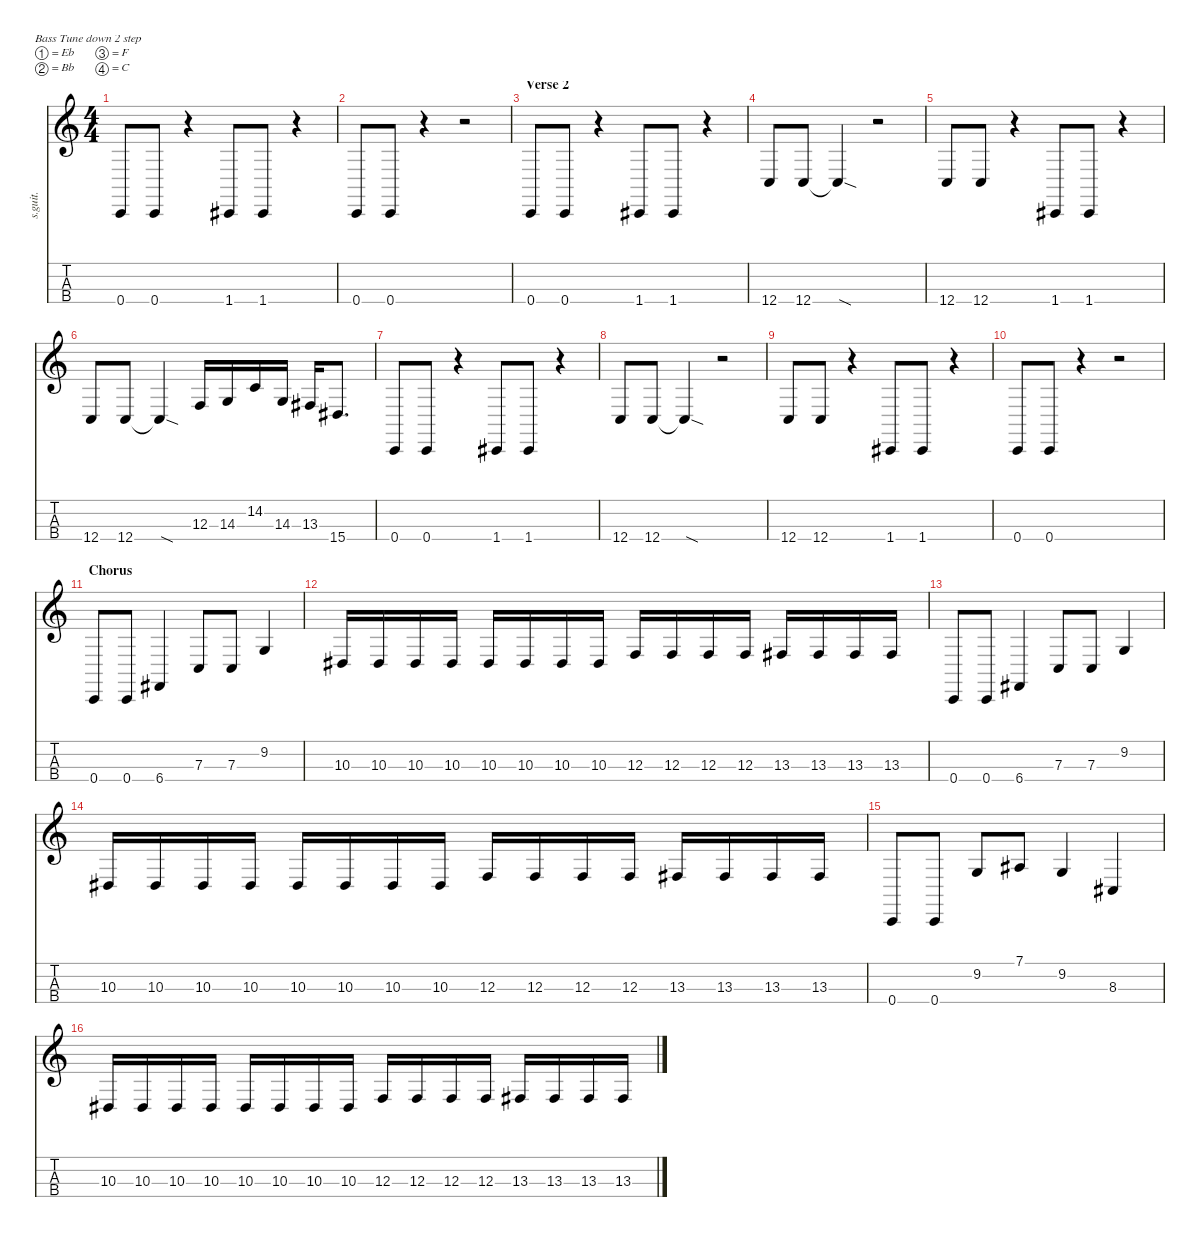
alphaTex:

\defaultSystemsLayout 4
\hideDynamics
\bracketExtendMode nobrackets
\track ("Nick Oliveri" "s.guit.") {instrument electricbasspick}
\staff {score tabs}
\tuning (Eb2 Bb1 F1 C1)
\ts (4 4)
\tempo (105 hide)
\clef g2
\ks c
0.4.8{lyrics (0 "") lyrics (1 "") lyrics (2 "") lyrics (3 "") lyrics (4 "") dy f} 0.4.8{lyrics (0 "") lyrics (1 "") lyrics (2 "") lyrics (3 "") lyrics (4 "")} r.4 1.4{acc #}.8{lyrics (0 "") lyrics (1 "") lyrics (2 "") lyrics (3 "") lyrics (4 "")} 1.4{acc #}.8{lyrics (0 "") lyrics (1 "") lyrics (2 "") lyrics (3 "") lyrics (4 "")} r.4 |
0.4.8{lyrics (0 "") lyrics (1 "") lyrics (2 "") lyrics (3 "") lyrics (4 "")} 0.4.8{lyrics (0 "") lyrics (1 "") lyrics (2 "") lyrics (3 "") lyrics (4 "")} r.4 r.2 |
\section ("" "Verse 2")
0.4.8{lyrics (0 "") lyrics (1 "") lyrics (2 "") lyrics (3 "") lyrics (4 "")} 0.4.8{lyrics (0 "") lyrics (1 "") lyrics (2 "") lyrics (3 "") lyrics (4 "")} r.4 1.4{acc #}.8{lyrics (0 "") lyrics (1 "") lyrics (2 "") lyrics (3 "") lyrics (4 "")} 1.4{acc #}.8{lyrics (0 "") lyrics (1 "") lyrics (2 "") lyrics (3 "") lyrics (4 "")} r.4 |
12.4.8{lyrics (0 "") lyrics (1 "") lyrics (2 "") lyrics (3 "") lyrics (4 "")} 12.4.8{lyrics (0 "") lyrics (1 "") lyrics (2 "") lyrics (3 "") lyrics (4 "")} 12.4{sod t}.4{lyrics (0 "") lyrics (1 "") lyrics (2 "") lyrics (3 "") lyrics (4 "")} r.2 |
12.4.8{lyrics (0 "") lyrics (1 "") lyrics (2 "") lyrics (3 "") lyrics (4 "")} 12.4.8{lyrics (0 "") lyrics (1 "") lyrics (2 "") lyrics (3 "") lyrics (4 "")} r.4 1.4{acc #}.8{lyrics (0 "") lyrics (1 "") lyrics (2 "") lyrics (3 "") lyrics (4 "")} 1.4{acc #}.8{lyrics (0 "") lyrics (1 "") lyrics (2 "") lyrics (3 "") lyrics (4 "")} r.4 |
12.4.8{lyrics (0 "") lyrics (1 "") lyrics (2 "") lyrics (3 "") lyrics (4 "")} 12.4.8{lyrics (0 "") lyrics (1 "") lyrics (2 "") lyrics (3 "") lyrics (4 "")} 12.4{sod t}.4{lyrics (0 "") lyrics (1 "") lyrics (2 "") lyrics (3 "") lyrics (4 "")} 12.3.16{lyrics (0 "") lyrics (1 "") lyrics (2 "") lyrics (3 "") lyrics (4 "")} 14.3.16{lyrics (0 "") lyrics (1 "") lyrics (2 "") lyrics (3 "") lyrics (4 "")} 14.2.16{lyrics (0 "") lyrics (1 "") lyrics (2 "") lyrics (3 "") lyrics (4 "")} 14.3.16{lyrics (0 "") lyrics (1 "") lyrics (2 "") lyrics (3 "") lyrics (4 "")} 13.3{acc #}.16{lyrics (0 "") lyrics (1 "") lyrics (2 "") lyrics (3 "") lyrics (4 "")} 15.4{acc #}.8{d lyrics (0 "") lyrics (1 "") lyrics (2 "") lyrics (3 "") lyrics (4 "")} |
0.4.8{lyrics (0 "") lyrics (1 "") lyrics (2 "") lyrics (3 "") lyrics (4 "")} 0.4.8{lyrics (0 "") lyrics (1 "") lyrics (2 "") lyrics (3 "") lyrics (4 "")} r.4 1.4{acc #}.8{lyrics (0 "") lyrics (1 "") lyrics (2 "") lyrics (3 "") lyrics (4 "")} 1.4{acc #}.8{lyrics (0 "") lyrics (1 "") lyrics (2 "") lyrics (3 "") lyrics (4 "")} r.4 |
12.4.8{lyrics (0 "") lyrics (1 "") lyrics (2 "") lyrics (3 "") lyrics (4 "")} 12.4.8{lyrics (0 "") lyrics (1 "") lyrics (2 "") lyrics (3 "") lyrics (4 "")} 12.4{sod t}.4{lyrics (0 "") lyrics (1 "") lyrics (2 "") lyrics (3 "") lyrics (4 "")} r.2 |
12.4.8{lyrics (0 "") lyrics (1 "") lyrics (2 "") lyrics (3 "") lyrics (4 "")} 12.4.8{lyrics (0 "") lyrics (1 "") lyrics (2 "") lyrics (3 "") lyrics (4 "")} r.4 1.4{acc #}.8{lyrics (0 "") lyrics (1 "") lyrics (2 "") lyrics (3 "") lyrics (4 "")} 1.4{acc #}.8{lyrics (0 "") lyrics (1 "") lyrics (2 "") lyrics (3 "") lyrics (4 "")} r.4 |
0.4.8{lyrics (0 "") lyrics (1 "") lyrics (2 "") lyrics (3 "") lyrics (4 "")} 0.4.8{lyrics (0 "") lyrics (1 "") lyrics (2 "") lyrics (3 "") lyrics (4 "")} r.4 r.2 |
\section ("" "Chorus")
0.4.8{lyrics (0 "") lyrics (1 "") lyrics (2 "") lyrics (3 "") lyrics (4 "")} 0.4.8{lyrics (0 "") lyrics (1 "") lyrics (2 "") lyrics (3 "") lyrics (4 "")} 6.4{acc #}.4{lyrics (0 "") lyrics (1 "") lyrics (2 "") lyrics (3 "") lyrics (4 "")} 7.3.8{lyrics (0 "") lyrics (1 "") lyrics (2 "") lyrics (3 "") lyrics (4 "")} 7.3.8{lyrics (0 "") lyrics (1 "") lyrics (2 "") lyrics (3 "") lyrics (4 "")} 9.2.4{lyrics (0 "") lyrics (1 "") lyrics (2 "") lyrics (3 "") lyrics (4 "")} |
10.3{acc #}.16{lyrics (0 "") lyrics (1 "") lyrics (2 "") lyrics (3 "") lyrics (4 "")} 10.3{acc #}.16{lyrics (0 "") lyrics (1 "") lyrics (2 "") lyrics (3 "") lyrics (4 "")} 10.3{acc #}.16{lyrics (0 "") lyrics (1 "") lyrics (2 "") lyrics (3 "") lyrics (4 "")} 10.3{acc #}.16{lyrics (0 "") lyrics (1 "") lyrics (2 "") lyrics (3 "") lyrics (4 "")} 10.3{acc #}.16{lyrics (0 "") lyrics (1 "") lyrics (2 "") lyrics (3 "") lyrics (4 "")} 10.3{acc #}.16{lyrics (0 "") lyrics (1 "") lyrics (2 "") lyrics (3 "") lyrics (4 "")} 10.3{acc #}.16{lyrics (0 "") lyrics (1 "") lyrics (2 "") lyrics (3 "") lyrics (4 "")} 10.3{acc #}.16{lyrics (0 "") lyrics (1 "") lyrics (2 "") lyrics (3 "") lyrics (4 "")} 12.3.16{lyrics (0 "") lyrics (1 "") lyrics (2 "") lyrics (3 "") lyrics (4 "")} 12.3.16{lyrics (0 "") lyrics (1 "") lyrics (2 "") lyrics (3 "") lyrics (4 "")} 12.3.16{lyrics (0 "") lyrics (1 "") lyrics (2 "") lyrics (3 "") lyrics (4 "")} 12.3.16{lyrics (0 "") lyrics (1 "") lyrics (2 "") lyrics (3 "") lyrics (4 "")} 13.3{acc #}.16{lyrics (0 "") lyrics (1 "") lyrics (2 "") lyrics (3 "") lyrics (4 "")} 13.3{acc #}.16{lyrics (0 "") lyrics (1 "") lyrics (2 "") lyrics (3 "") lyrics (4 "")} 13.3{acc #}.16{lyrics (0 "") lyrics (1 "") lyrics (2 "") lyrics (3 "") lyrics (4 "")} 13.3{acc #}.16{lyrics (0 "") lyrics (1 "") lyrics (2 "") lyrics (3 "") lyrics (4 "")} |
0.4.8{lyrics (0 "") lyrics (1 "") lyrics (2 "") lyrics (3 "") lyrics (4 "")} 0.4.8{lyrics (0 "") lyrics (1 "") lyrics (2 "") lyrics (3 "") lyrics (4 "")} 6.4{acc #}.4{lyrics (0 "") lyrics (1 "") lyrics (2 "") lyrics (3 "") lyrics (4 "")} 7.3.8{lyrics (0 "") lyrics (1 "") lyrics (2 "") lyrics (3 "") lyrics (4 "")} 7.3.8{lyrics (0 "") lyrics (1 "") lyrics (2 "") lyrics (3 "") lyrics (4 "")} 9.2.4{lyrics (0 "") lyrics (1 "") lyrics (2 "") lyrics (3 "") lyrics (4 "")} |
10.3{acc #}.16{lyrics (0 "") lyrics (1 "") lyrics (2 "") lyrics (3 "") lyrics (4 "")} 10.3{acc #}.16{lyrics (0 "") lyrics (1 "") lyrics (2 "") lyrics (3 "") lyrics (4 "")} 10.3{acc #}.16{lyrics (0 "") lyrics (1 "") lyrics (2 "") lyrics (3 "") lyrics (4 "")} 10.3{acc #}.16{lyrics (0 "") lyrics (1 "") lyrics (2 "") lyrics (3 "") lyrics (4 "")} 10.3{acc #}.16{lyrics (0 "") lyrics (1 "") lyrics (2 "") lyrics (3 "") lyrics (4 "")} 10.3{acc #}.16{lyrics (0 "") lyrics (1 "") lyrics (2 "") lyrics (3 "") lyrics (4 "")} 10.3{acc #}.16{lyrics (0 "") lyrics (1 "") lyrics (2 "") lyrics (3 "") lyrics (4 "")} 10.3{acc #}.16{lyrics (0 "") lyrics (1 "") lyrics (2 "") lyrics (3 "") lyrics (4 "")} 12.3.16{lyrics (0 "") lyrics (1 "") lyrics (2 "") lyrics (3 "") lyrics (4 "")} 12.3.16{lyrics (0 "") lyrics (1 "") lyrics (2 "") lyrics (3 "") lyrics (4 "")} 12.3.16{lyrics (0 "") lyrics (1 "") lyrics (2 "") lyrics (3 "") lyrics (4 "")} 12.3.16{lyrics (0 "") lyrics (1 "") lyrics (2 "") lyrics (3 "") lyrics (4 "")} 13.3{acc #}.16{lyrics (0 "") lyrics (1 "") lyrics (2 "") lyrics (3 "") lyrics (4 "")} 13.3{acc #}.16{lyrics (0 "") lyrics (1 "") lyrics (2 "") lyrics (3 "") lyrics (4 "")} 13.3{acc #}.16{lyrics (0 "") lyrics (1 "") lyrics (2 "") lyrics (3 "") lyrics (4 "")} 13.3{acc #}.16{lyrics (0 "") lyrics (1 "") lyrics (2 "") lyrics (3 "") lyrics (4 "")} |
0.4.8{lyrics (0 "") lyrics (1 "") lyrics (2 "") lyrics (3 "") lyrics (4 "")} 0.4.8{lyrics (0 "") lyrics (1 "") lyrics (2 "") lyrics (3 "") lyrics (4 "")} 9.2.8{lyrics (0 "") lyrics (1 "") lyrics (2 "") lyrics (3 "") lyrics (4 "")} 7.1{acc #}.8{lyrics (0 "") lyrics (1 "") lyrics (2 "") lyrics (3 "") lyrics (4 "")} 9.2.4{lyrics (0 "") lyrics (1 "") lyrics (2 "") lyrics (3 "") lyrics (4 "")} 8.3{acc #}.4{lyrics (0 "") lyrics (1 "") lyrics (2 "") lyrics (3 "") lyrics (4 "")} |
10.3{acc #}.16{lyrics (0 "") lyrics (1 "") lyrics (2 "") lyrics (3 "") lyrics (4 "")} 10.3{acc #}.16{lyrics (0 "") lyrics (1 "") lyrics (2 "") lyrics (3 "") lyrics (4 "")} 10.3{acc #}.16{lyrics (0 "") lyrics (1 "") lyrics (2 "") lyrics (3 "") lyrics (4 "")} 10.3{acc #}.16{lyrics (0 "") lyrics (1 "") lyrics (2 "") lyrics (3 "") lyrics (4 "")} 10.3{acc #}.16{lyrics (0 "") lyrics (1 "") lyrics (2 "") lyrics (3 "") lyrics (4 "")} 10.3{acc #}.16{lyrics (0 "") lyrics (1 "") lyrics (2 "") lyrics (3 "") lyrics (4 "")} 10.3{acc #}.16{lyrics (0 "") lyrics (1 "") lyrics (2 "") lyrics (3 "") lyrics (4 "")} 10.3{acc #}.16{lyrics (0 "") lyrics (1 "") lyrics (2 "") lyrics (3 "") lyrics (4 "")} 12.3.16{lyrics (0 "") lyrics (1 "") lyrics (2 "") lyrics (3 "") lyrics (4 "")} 12.3.16{lyrics (0 "") lyrics (1 "") lyrics (2 "") lyrics (3 "") lyrics (4 "")} 12.3.16{lyrics (0 "") lyrics (1 "") lyrics (2 "") lyrics (3 "") lyrics (4 "")} 12.3.16{lyrics (0 "") lyrics (1 "") lyrics (2 "") lyrics (3 "") lyrics (4 "")} 13.3{acc #}.16{lyrics (0 "") lyrics (1 "") lyrics (2 "") lyrics (3 "") lyrics (4 "")} 13.3{acc #}.16{lyrics (0 "") lyrics (1 "") lyrics (2 "") lyrics (3 "") lyrics (4 "")} 13.3{acc #}.16{lyrics (0 "") lyrics (1 "") lyrics (2 "") lyrics (3 "") lyrics (4 "")} 13.3{acc #}.16{lyrics (0 "") lyrics (1 "") lyrics (2 "") lyrics (3 "") lyrics (4 "")}
